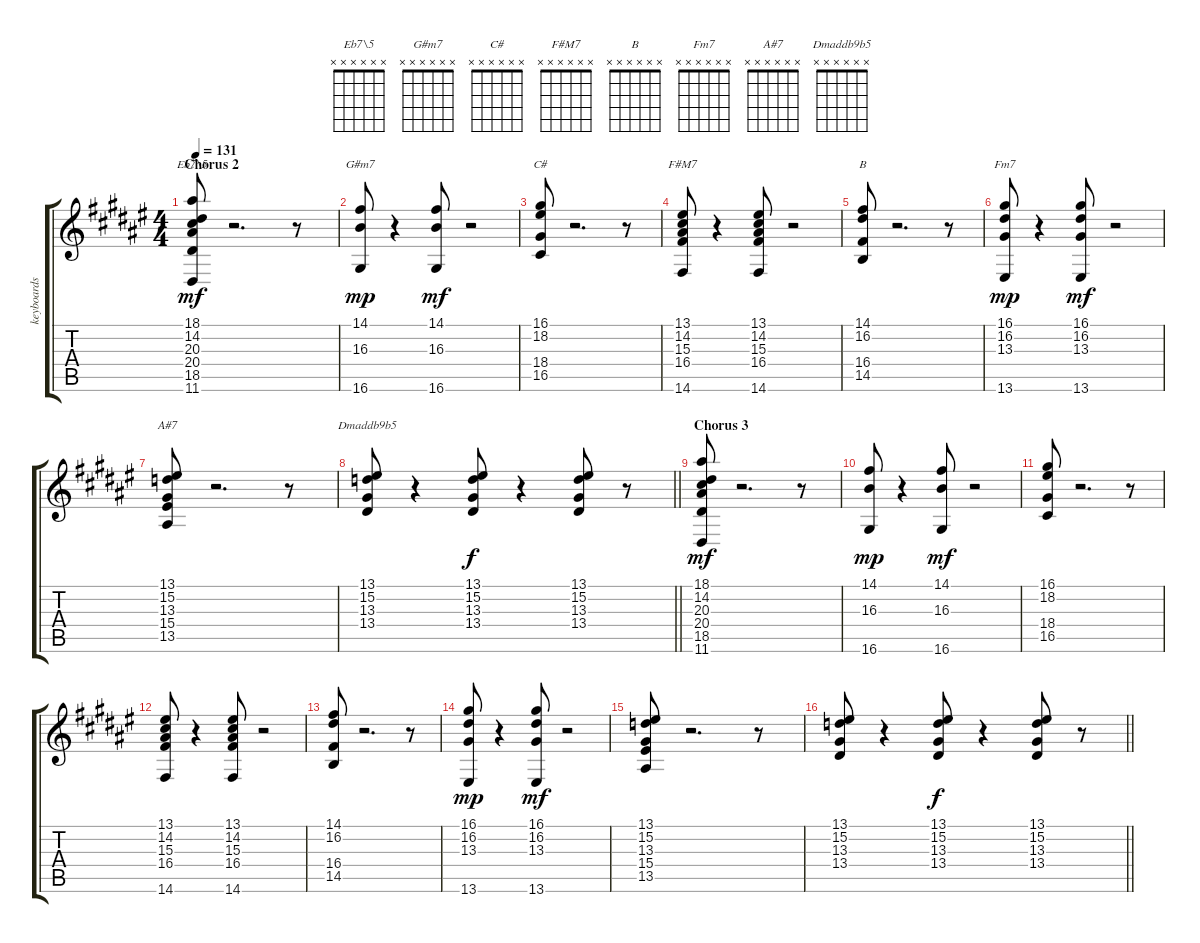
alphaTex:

\track ("keyboards" "keyboards") {instrument rockorgan}
\staff {score tabs}
\tuning (E4 B3 G3 D3 A2 E2) {hide}
\chord ("Eb7\\5" x x x x x x)
\chord ("G#m7" x x x x x x)
\chord ("C#" x x x x x x)
\chord ("F#M7" x x x x x x)
\chord ("B" x x x x x x)
\chord ("Fm7" x x x x x x)
\chord ("A#7" x x x x x x)
\chord ("Dmaddb9b5" x x x x x x)
\ts (4 4)
\section ("" "Chorus 2")
\tempo 131
\clef g2
\ks f#
(18.1 14.2 20.3 20.4 18.5 11.6).8{ch "Eb7\\5" dy mf} r.2{d} r.8 |
(14.1 16.3 16.6).8{ch "G#m7" dy mp} r.4 (14.1 16.3 16.6).8{dy mf} r.2 |
(16.1 18.2 18.4 16.5).8{ch "C#"} r.2{d} r.8 |
(13.1 14.2 15.3 16.4 14.6).8{ch "F#M7"} r.4 (13.1 14.2 15.3 16.4 14.6).8 r.2 |
(14.1 16.2 16.4 14.5).8{ch "B"} r.2{d} r.8 |
(16.1 16.2 13.3 13.6).8{ch "Fm7" dy mp} r.4 (16.1 16.2 13.3 13.6).8{dy mf} r.2 |
(13.1 15.2 13.3 15.4 13.5).8{ch "A#7"} r.2{d} r.8 |
\barLineRight lightlight
(13.1 15.2 13.3 13.4).8{ch "Dmaddb9b5"} r.4 (13.1 15.2 13.3 13.4).8{dy f} r.4 (13.1 15.2 13.3 13.4).8 r.8 |
\section ("" "Chorus 3")
(18.1 14.2 20.3 20.4 18.5 11.6).8{dy mf} r.2{d} r.8 |
(14.1 16.3 16.6).8{dy mp} r.4 (14.1 16.3 16.6).8{dy mf} r.2 |
(16.1 18.2 18.4 16.5).8 r.2{d} r.8 |
(13.1 14.2 15.3 16.4 14.6).8 r.4 (13.1 14.2 15.3 16.4 14.6).8 r.2 |
(14.1 16.2 16.4 14.5).8 r.2{d} r.8 |
(16.1 16.2 13.3 13.6).8{dy mp} r.4 (16.1 16.2 13.3 13.6).8{dy mf} r.2 |
(13.1 15.2 13.3 15.4 13.5).8 r.2{d} r.8 |
\barLineRight lightlight
(13.1 15.2 13.3 13.4).8 r.4 (13.1 15.2 13.3 13.4).8{dy f} r.4 (13.1 15.2 13.3 13.4).8 r.8
